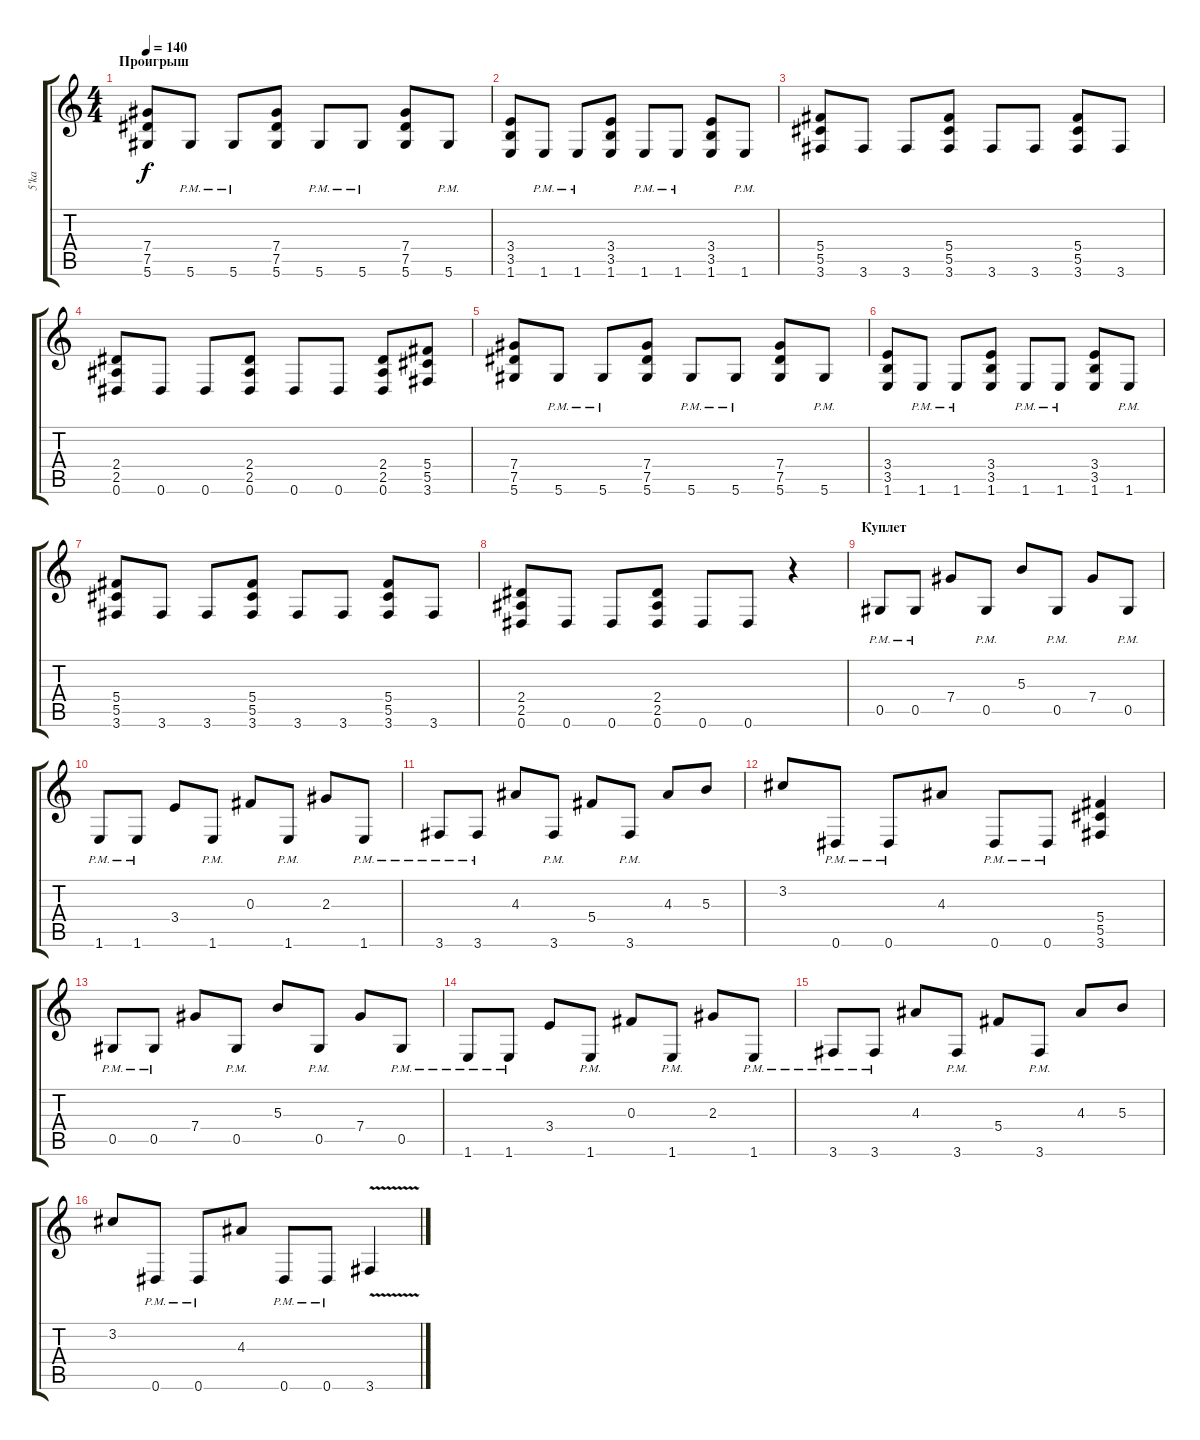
\track ("5'ka" "5'ka") {instrument distortionguitar}
\staff {score tabs}
\tuning (Eb4 Bb3 Gb3 Db3 Ab2 Eb2) {hide}
\ts (4 4)
\section ("" "Проигрыш")
\tempo 140
\clef g2
\ks c
(7.4 7.5 5.6).8{dy f} 5.6{pm}.8 5.6{pm}.8 (7.4 7.5 5.6).8 5.6{pm}.8 5.6{pm}.8 (7.4 7.5 5.6).8 5.6{pm}.8 |
(3.4 3.5 1.6).8 1.6{pm}.8 1.6{pm}.8 (3.4 3.5 1.6).8 1.6{pm}.8 1.6{pm}.8 (3.4 3.5 1.6).8 1.6{pm}.8 |
(5.4 5.5 3.6).8 3.6.8 3.6.8 (5.4 5.5 3.6).8 3.6.8 3.6.8 (5.4 5.5 3.6).8 3.6.8 |
(2.4 2.5 0.6).8 0.6.8 0.6.8 (2.4 2.5 0.6).8 0.6.8 0.6.8 (2.4 2.5 0.6).8 (5.4 5.5 3.6).8 |
(7.4 7.5 5.6).8 5.6{pm}.8 5.6{pm}.8 (7.4 7.5 5.6).8 5.6{pm}.8 5.6{pm}.8 (7.4 7.5 5.6).8 5.6{pm}.8 |
(3.4 3.5 1.6).8 1.6{pm}.8 1.6{pm}.8 (3.4 3.5 1.6).8 1.6{pm}.8 1.6{pm}.8 (3.4 3.5 1.6).8 1.6{pm}.8 |
(5.4 5.5 3.6).8 3.6.8 3.6.8 (5.4 5.5 3.6).8 3.6.8 3.6.8 (5.4 5.5 3.6).8 3.6.8 |
(2.4 2.5 0.6).8 0.6.8 0.6.8 (2.4 2.5 0.6).8 0.6.8 0.6.8 r.4 |
\section ("" "Куплет")
0.5{pm}.8 0.5{pm}.8 7.4.8 0.5{pm}.8 5.3.8 0.5{pm}.8 7.4.8 0.5{pm}.8 |
1.6{pm}.8 1.6{pm}.8 3.4.8 1.6{pm}.8 0.3.8 1.6{pm}.8 2.3.8 1.6{pm}.8 |
3.6{pm}.8 3.6{pm}.8 4.3.8 3.6{pm}.8 5.4.8 3.6{pm}.8 4.3.8 5.3.8 |
3.2.8 0.6{pm}.8 0.6{pm}.8 4.3.8 0.6{pm}.8 0.6{pm}.8 (5.4 5.5 3.6).4 |
0.5{pm}.8 0.5{pm}.8 7.4.8 0.5{pm}.8 5.3.8 0.5{pm}.8 7.4.8 0.5{pm}.8 |
1.6{pm}.8 1.6{pm}.8 3.4.8 1.6{pm}.8 0.3.8 1.6{pm}.8 2.3.8 1.6{pm}.8 |
3.6{pm}.8 3.6{pm}.8 4.3.8 3.6{pm}.8 5.4.8 3.6{pm}.8 4.3.8 5.3.8 |
3.2.8 0.6{pm}.8 0.6{pm}.8 4.3.8 0.6{pm}.8 0.6{pm}.8 3.6{v}.4
